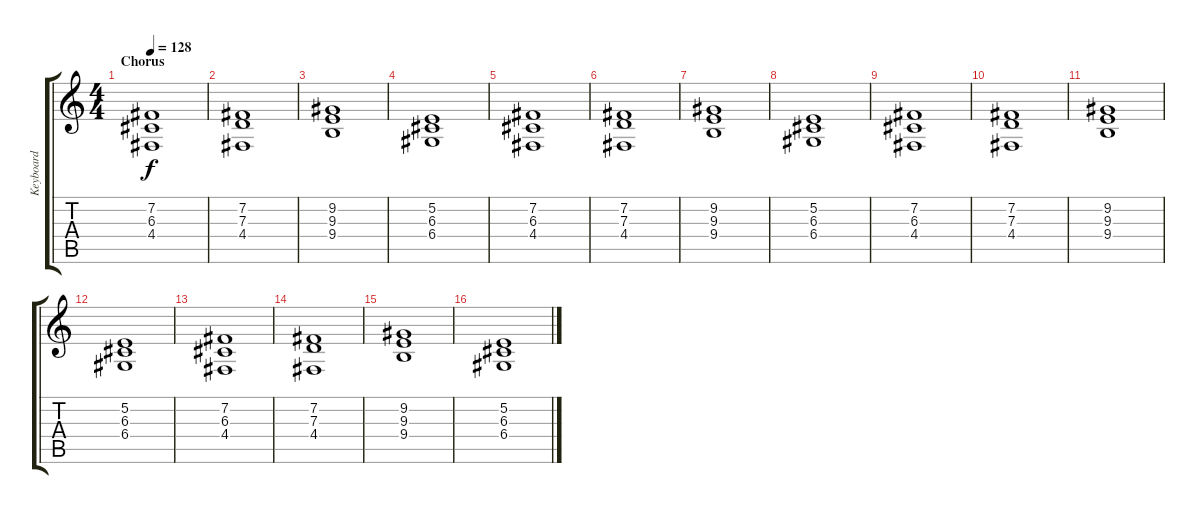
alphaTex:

\track ("Keyboard" "Keyboard") {instrument stringensemble2}
\staff {score tabs}
\tuning (E4 B3 G3 D3 A2 E2) {hide}
\ts (4 4)
\section ("" "Chorus")
\tempo 128
\clef g2
\ks c
(7.2 6.3 4.4).1{dy f} |
(7.2 7.3 4.4).1 |
(9.2 9.3 9.4).1 |
(5.2 6.3 6.4).1 |
(7.2 6.3 4.4).1 |
(7.2 7.3 4.4).1 |
(9.2 9.3 9.4).1 |
(5.2 6.3 6.4).1 |
(7.2 6.3 4.4).1 |
(7.2 7.3 4.4).1 |
(9.2 9.3 9.4).1 |
(5.2 6.3 6.4).1 |
(7.2 6.3 4.4).1 |
(7.2 7.3 4.4).1 |
(9.2 9.3 9.4).1 |
(5.2 6.3 6.4).1
